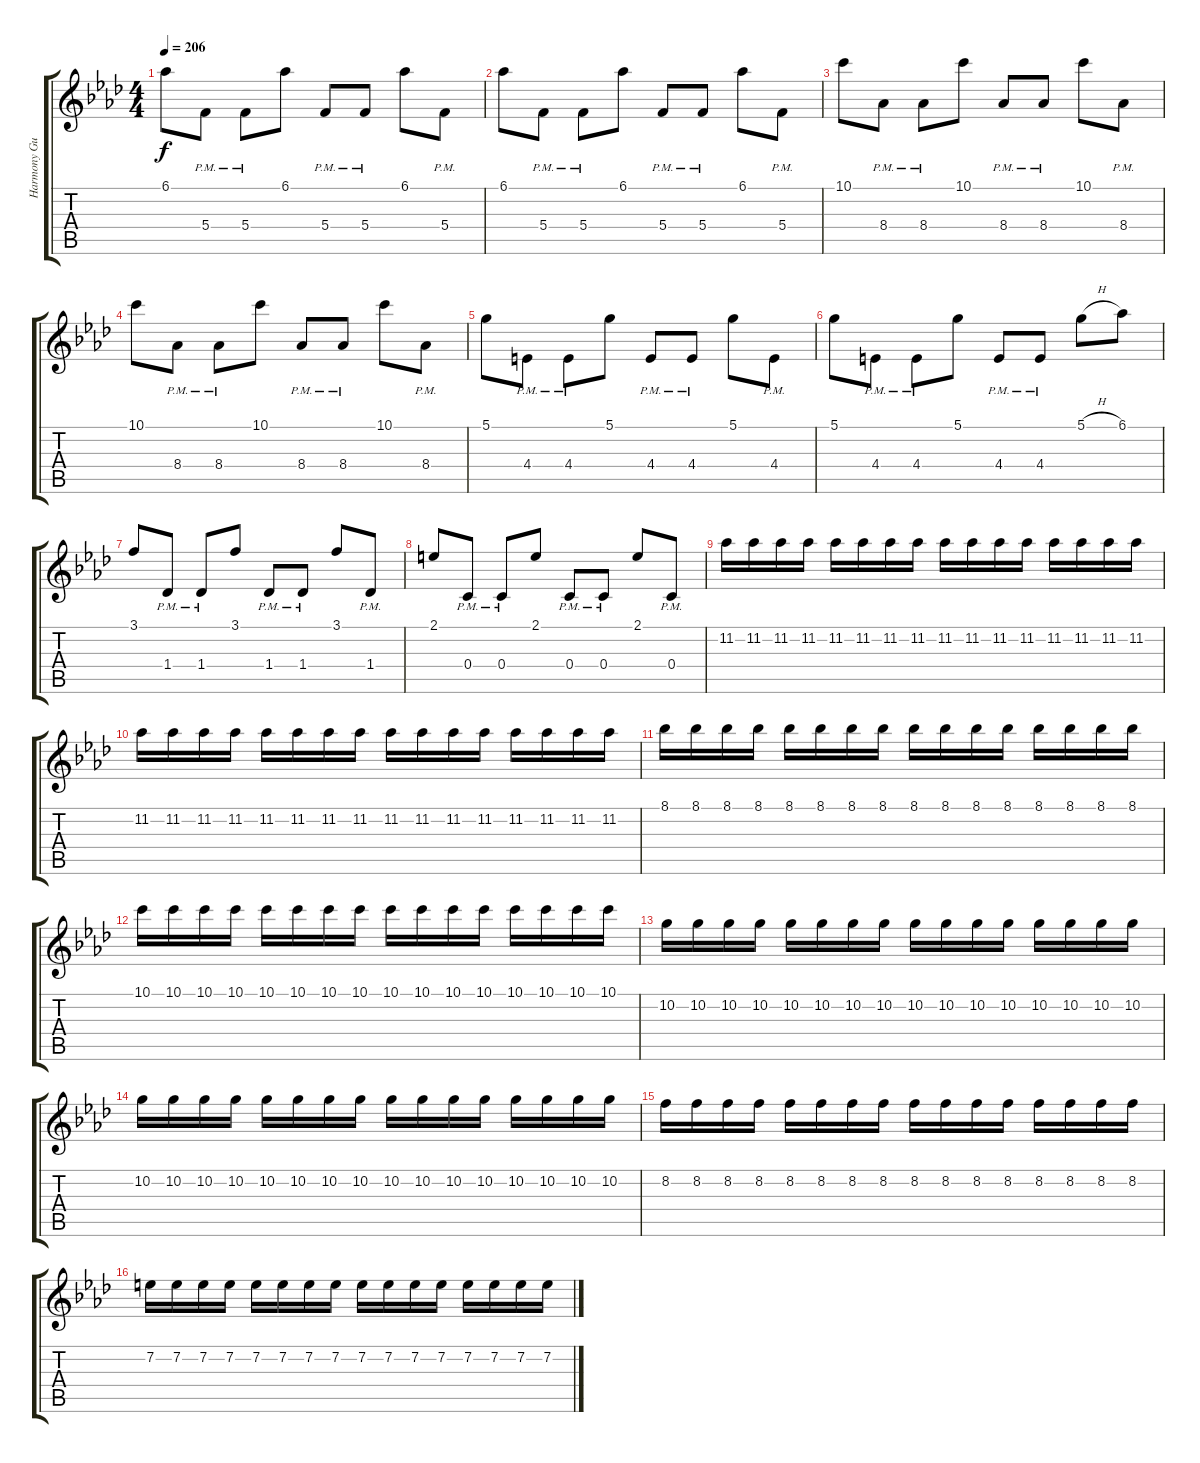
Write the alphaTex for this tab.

\track ("Harmony Guitar" "Harmony Gu") {instrument distortionguitar}
\staff {score tabs}
\tuning (D4 A3 F3 C3 G2 C2) {hide}
\ts (4 4)
\tempo 206
\clef g2
\ks fminor
6.1.8{dy f} 5.4{pm}.8 5.4{pm}.8 6.1.8 5.4{pm}.8 5.4{pm}.8 6.1.8 5.4{pm}.8 |
6.1.8 5.4{pm}.8 5.4{pm}.8 6.1.8 5.4{pm}.8 5.4{pm}.8 6.1.8 5.4{pm}.8 |
10.1.8 8.4{pm}.8 8.4{pm}.8 10.1.8 8.4{pm}.8 8.4{pm}.8 10.1.8 8.4{pm}.8 |
10.1.8 8.4{pm}.8 8.4{pm}.8 10.1.8 8.4{pm}.8 8.4{pm}.8 10.1.8 8.4{pm}.8 |
5.1.8 4.4{pm}.8 4.4{pm}.8 5.1.8 4.4{pm}.8 4.4{pm}.8 5.1.8 4.4{pm}.8 |
5.1.8 4.4{pm}.8 4.4{pm}.8 5.1.8 4.4{pm}.8 4.4{pm}.8 5.1{h}.8 6.1.8 |
3.1.8 1.4{pm}.8 1.4{pm}.8 3.1.8 1.4{pm}.8 1.4{pm}.8 3.1.8 1.4{pm}.8 |
2.1.8 0.4{pm}.8 0.4{pm}.8 2.1.8 0.4{pm}.8 0.4{pm}.8 2.1.8 0.4{pm}.8 |
11.2.16 11.2.16 11.2.16 11.2.16 11.2.16 11.2.16 11.2.16 11.2.16 11.2.16 11.2.16 11.2.16 11.2.16 11.2.16 11.2.16 11.2.16 11.2.16 |
11.2.16 11.2.16 11.2.16 11.2.16 11.2.16 11.2.16 11.2.16 11.2.16 11.2.16 11.2.16 11.2.16 11.2.16 11.2.16 11.2.16 11.2.16 11.2.16 |
8.1.16 8.1.16 8.1.16 8.1.16 8.1.16 8.1.16 8.1.16 8.1.16 8.1.16 8.1.16 8.1.16 8.1.16 8.1.16 8.1.16 8.1.16 8.1.16 |
10.1.16 10.1.16 10.1.16 10.1.16 10.1.16 10.1.16 10.1.16 10.1.16 10.1.16 10.1.16 10.1.16 10.1.16 10.1.16 10.1.16 10.1.16 10.1.16 |
10.2.16 10.2.16 10.2.16 10.2.16 10.2.16 10.2.16 10.2.16 10.2.16 10.2.16 10.2.16 10.2.16 10.2.16 10.2.16 10.2.16 10.2.16 10.2.16 |
10.2.16 10.2.16 10.2.16 10.2.16 10.2.16 10.2.16 10.2.16 10.2.16 10.2.16 10.2.16 10.2.16 10.2.16 10.2.16 10.2.16 10.2.16 10.2.16 |
8.2.16 8.2.16 8.2.16 8.2.16 8.2.16 8.2.16 8.2.16 8.2.16 8.2.16 8.2.16 8.2.16 8.2.16 8.2.16 8.2.16 8.2.16 8.2.16 |
7.2.16 7.2.16 7.2.16 7.2.16 7.2.16 7.2.16 7.2.16 7.2.16 7.2.16 7.2.16 7.2.16 7.2.16 7.2.16 7.2.16 7.2.16 7.2.16
